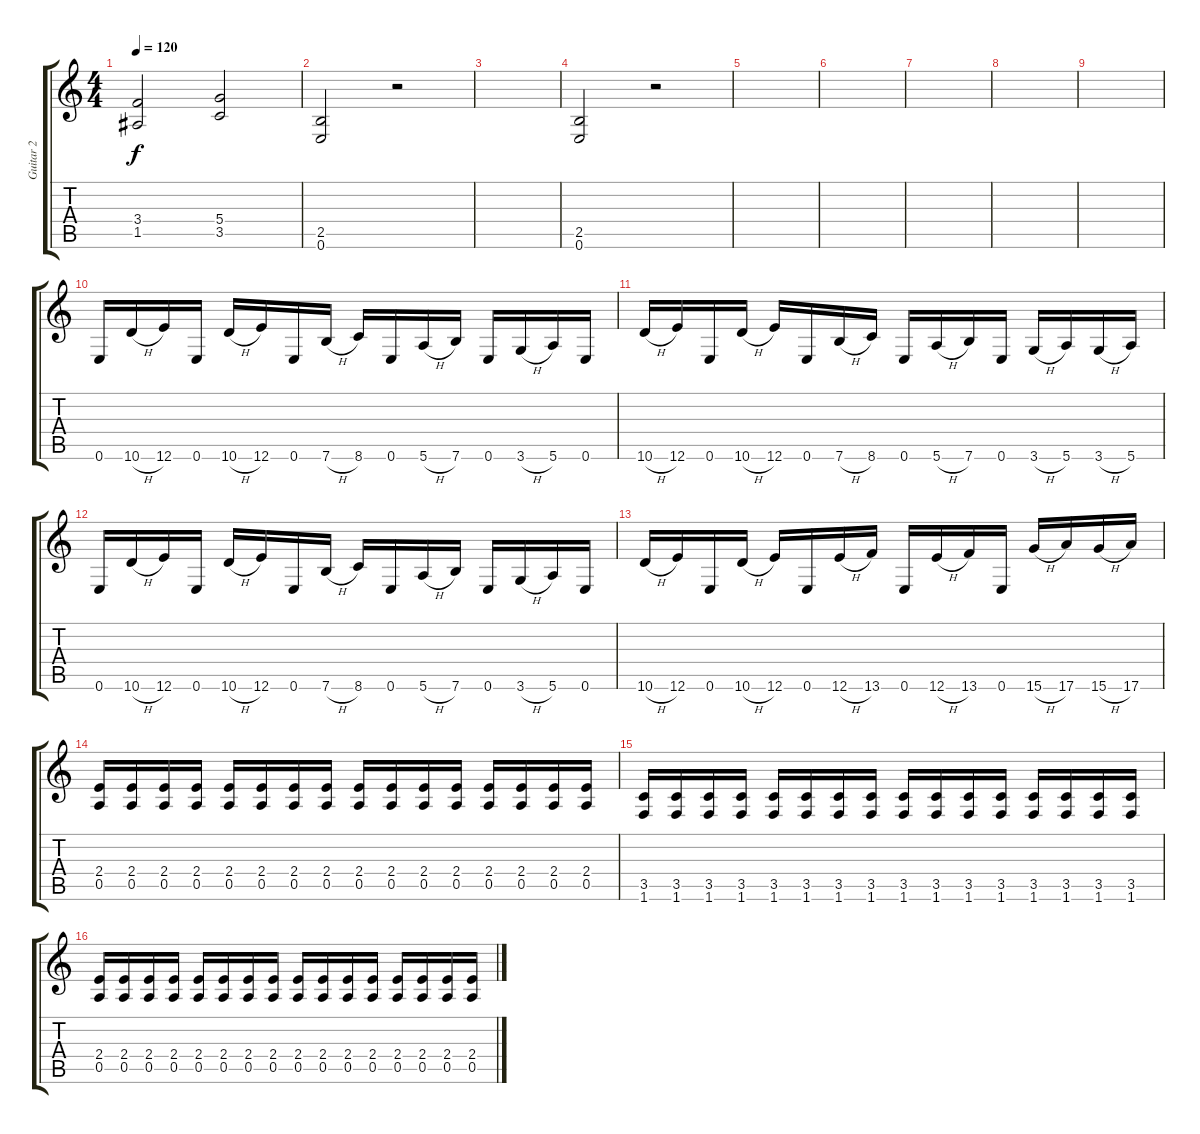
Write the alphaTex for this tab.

\track ("Guitar 2" "Guitar 2") {instrument distortionguitar}
\staff {score tabs}
\tuning (E4 B3 G3 D3 A2 E2) {hide}
\ts (4 4)
\tempo 120
\clef g2
\ks c
(3.4 1.5).2{dy f} (5.4 3.5).2 |
(2.5 0.6).2 r.2 |
|
(2.5 0.6).2 r.2 |
|
|
|
|
|
0.6.16 10.6{h}.16 12.6.16 0.6.16 10.6{h}.16 12.6.16 0.6.16 7.6{h}.16 8.6.16 0.6.16 5.6{h}.16 7.6.16 0.6.16 3.6{h}.16 5.6.16 0.6.16 |
10.6{h}.16 12.6.16 0.6.16 10.6{h}.16 12.6.16 0.6.16 7.6{h}.16 8.6.16 0.6.16 5.6{h}.16 7.6.16 0.6.16 3.6{h}.16 5.6.16 3.6{h}.16 5.6.16 |
0.6.16 10.6{h}.16 12.6.16 0.6.16 10.6{h}.16 12.6.16 0.6.16 7.6{h}.16 8.6.16 0.6.16 5.6{h}.16 7.6.16 0.6.16 3.6{h}.16 5.6.16 0.6.16 |
10.6{h}.16 12.6.16 0.6.16 10.6{h}.16 12.6.16 0.6.16 12.6{h}.16 13.6.16 0.6.16 12.6{h}.16 13.6.16 0.6.16 15.6{h}.16 17.6.16 15.6{h}.16 17.6.16 |
(2.4 0.5).16 (2.4 0.5).16 (2.4 0.5).16 (2.4 0.5).16 (2.4 0.5).16 (2.4 0.5).16 (2.4 0.5).16 (2.4 0.5).16 (2.4 0.5).16 (2.4 0.5).16 (2.4 0.5).16 (2.4 0.5).16 (2.4 0.5).16 (2.4 0.5).16 (2.4 0.5).16 (2.4 0.5).16 |
(3.5 1.6).16 (3.5 1.6).16 (3.5 1.6).16 (3.5 1.6).16 (3.5 1.6).16 (3.5 1.6).16 (3.5 1.6).16 (3.5 1.6).16 (3.5 1.6).16 (3.5 1.6).16 (3.5 1.6).16 (3.5 1.6).16 (3.5 1.6).16 (3.5 1.6).16 (3.5 1.6).16 (3.5 1.6).16 |
(2.4 0.5).16 (2.4 0.5).16 (2.4 0.5).16 (2.4 0.5).16 (2.4 0.5).16 (2.4 0.5).16 (2.4 0.5).16 (2.4 0.5).16 (2.4 0.5).16 (2.4 0.5).16 (2.4 0.5).16 (2.4 0.5).16 (2.4 0.5).16 (2.4 0.5).16 (2.4 0.5).16 (2.4 0.5).16
